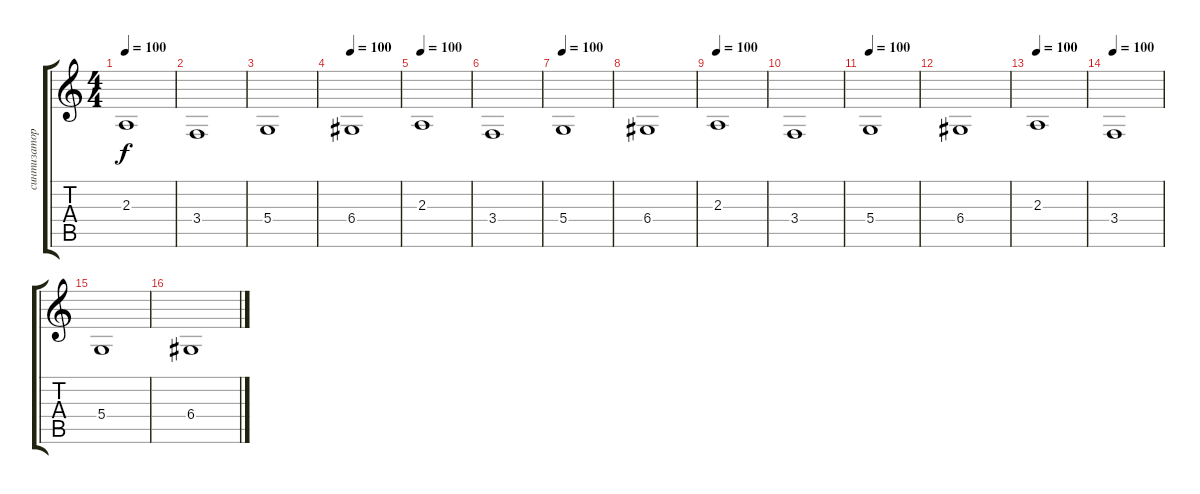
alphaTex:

\track ("синтизатор" "синтизатор") {instrument pad2warm}
\staff {score tabs}
\tuning (E4 B3 G3 D3 A2 E2) {hide}
\ts (4 4)
\tempo 100
\clef g2
\ks c
2.3.1{dy f} |
3.4.1 |
5.4.1 |
\tempo 100
6.4.1{volume 8} |
\tempo 100
2.3.1 |
3.4.1 |
\tempo 100
5.4.1 |
6.4.1 |
\tempo 100
2.3.1 |
3.4.1 |
\tempo 100
5.4.1 |
6.4.1 |
\tempo 100
2.3.1 |
\tempo 100
3.4.1 |
5.4.1 |
6.4.1{volume 8}
